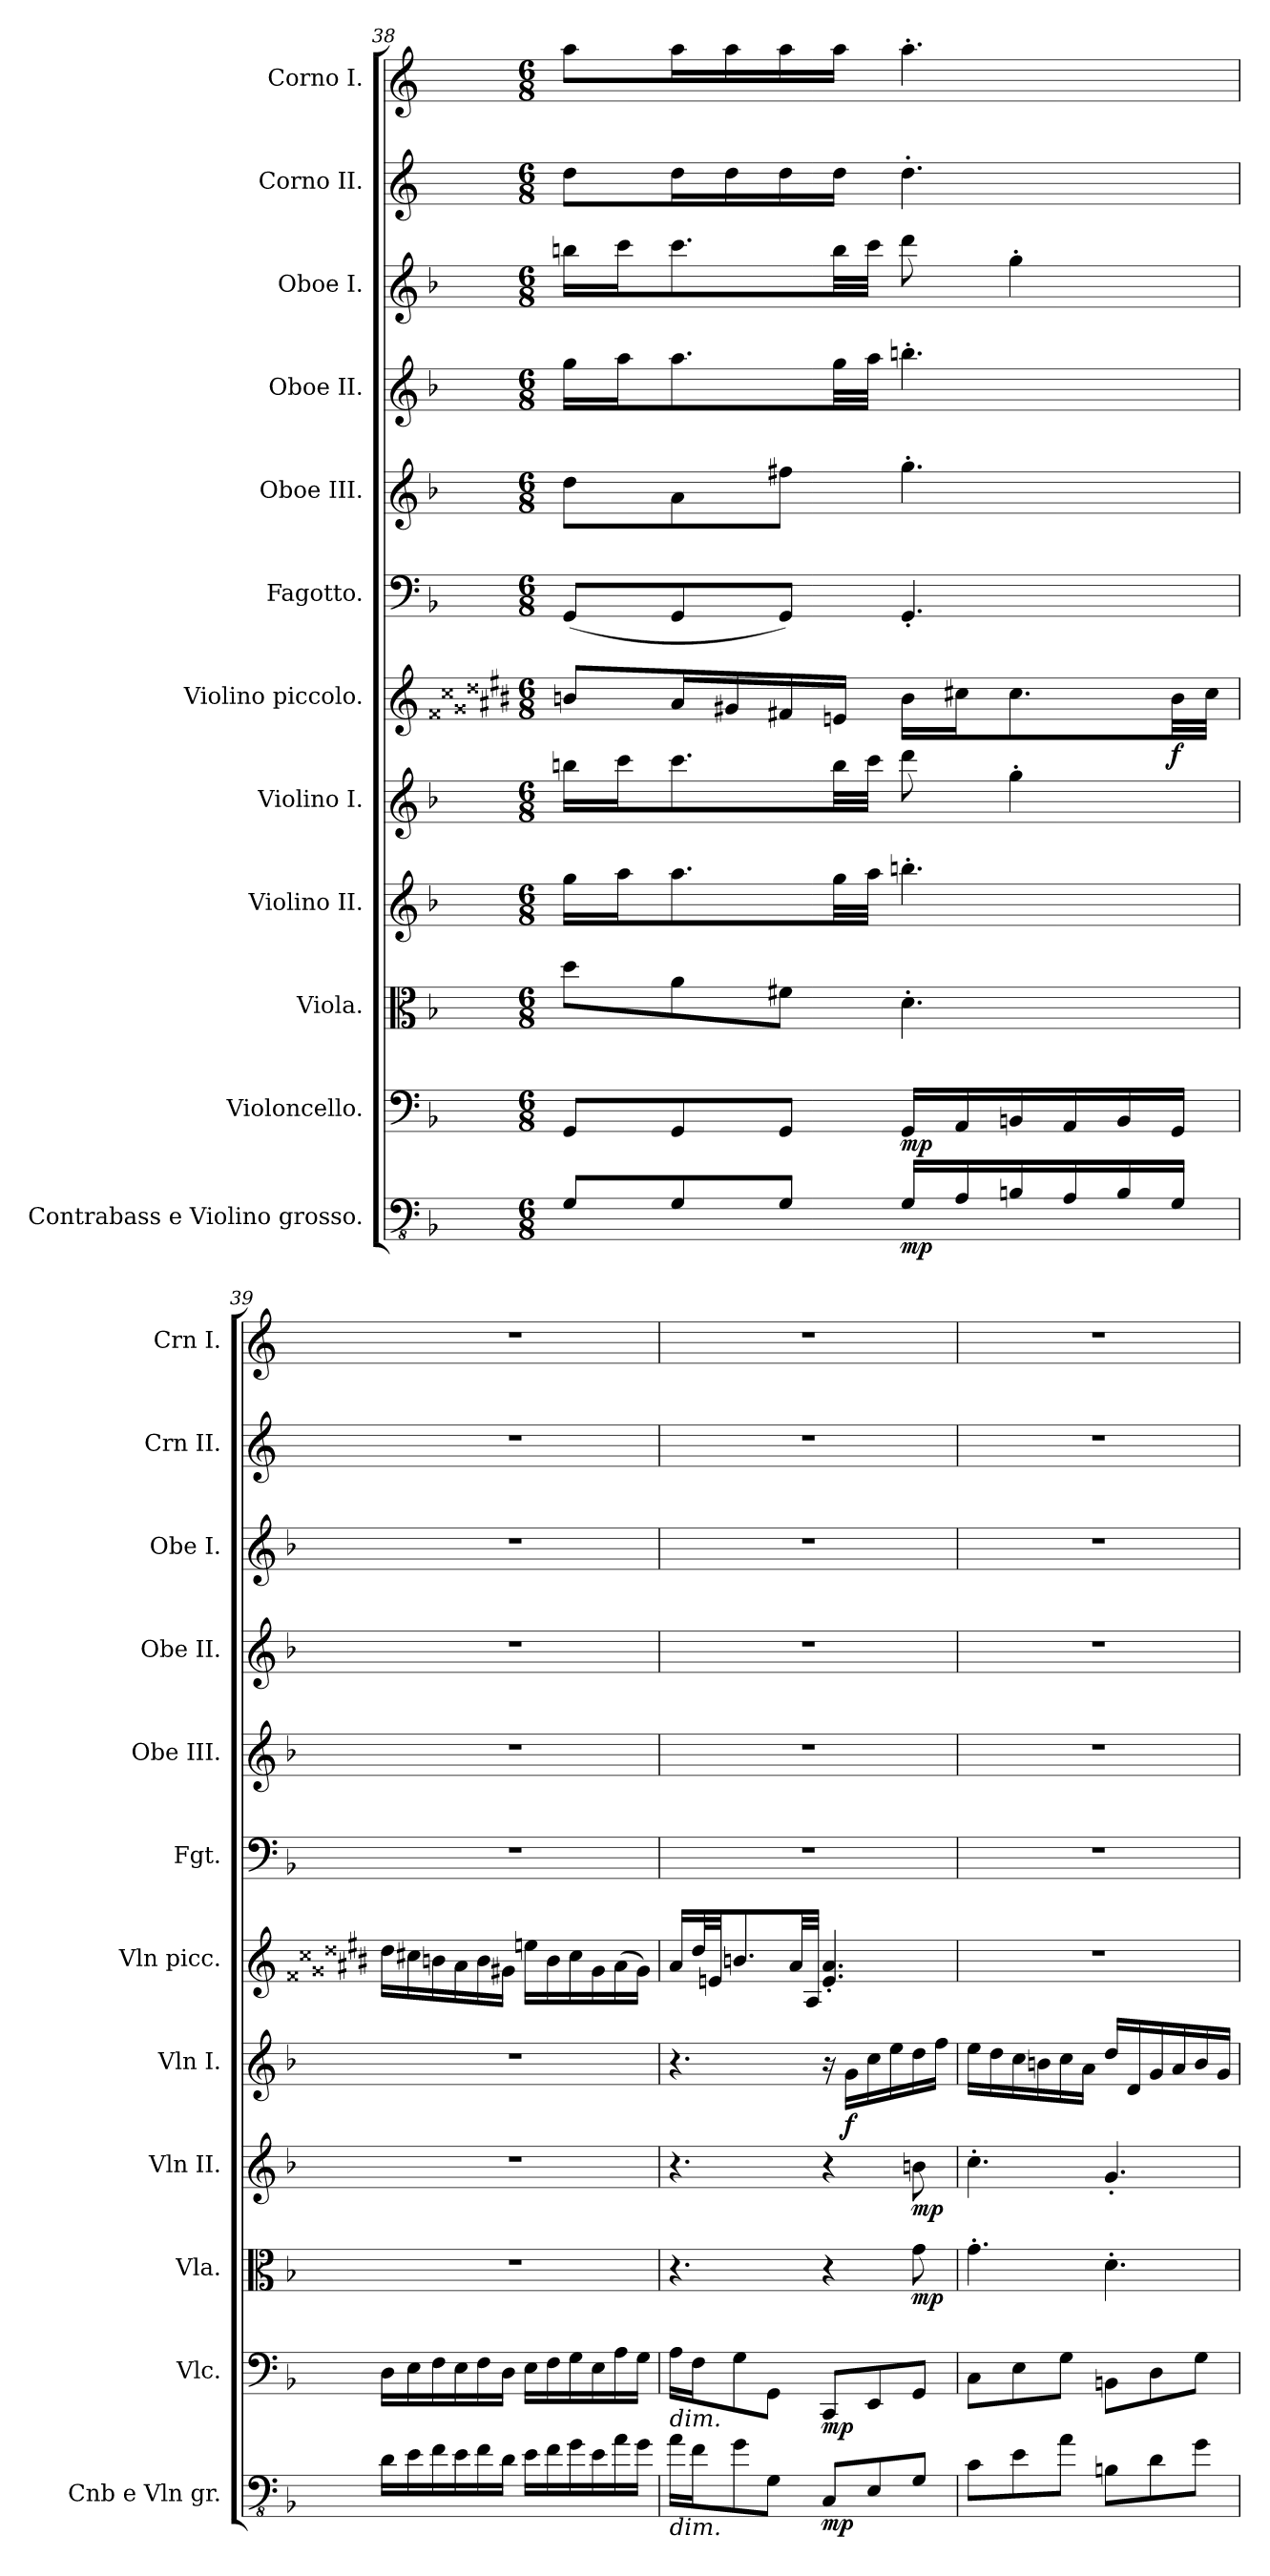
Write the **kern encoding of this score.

**kern	**dynam	**kern	**dynam	**kern	**dynam	**kern	**dynam	**kern	**dynam	**kern	**dynam	**kern	**kern	**kern	**kern	**kern	**kern
*part12	*part12	*part11	*part11	*part10	*part10	*part9	*part9	*part8	*part8	*part7	*part7	*part6	*part5	*part4	*part3	*part2	*part1
*staff12	*staff12	*staff11	*staff11	*staff10	*staff10	*staff9	*staff9	*staff8	*staff8	*staff7	*staff7	*staff6	*staff5	*staff4	*staff3	*staff2	*staff1
*I"Contrabass e Violino grosso.	*	*I"Violoncello.	*	*I"Viola.	*	*I"Violino II.	*	*I"Violino I.	*	*I"Violino piccolo.	*	*I"Fagotto.	*I"Oboe III.	*I"Oboe II.	*I"Oboe I.	*I"Corno II.	*I"Corno I.
*I'Cnb e Vln gr.	*	*I'Vlc.	*	*I'Vla.	*	*I'Vln II.	*	*I'Vln I.	*	*I'Vln picc.	*	*I'Fgt.	*I'Obe III.	*I'Obe II.	*I'Obe I.	*I'Crn II.	*I'Crn I.
*clefFv4	*	*clefF4	*	*clefC3	*	*clefG2	*	*clefG2	*	*clefG2	*	*clefF4	*clefG2	*clefG2	*clefG2	*clefG2	*clefG2
*ITrd7c12	*	*	*	*	*	*	*	*	*	*ITrd-1c-3	*	*	*	*	*	*ITrd4c7	*ITrd4c7
*k[b-]	*	*k[b-]	*	*k[b-]	*	*k[b-]	*	*k[b-]	*	*k[f##c##g##d##a#e#b#]	*	*k[b-]	*k[b-]	*k[b-]	*k[b-]	*k[b-]	*k[b-]
*M6/8	*	*M6/8	*	*M6/8	*	*M6/8	*	*M6/8	*	*M6/8	*	*M6/8	*M6/8	*M6/8	*M6/8	*M6/8	*M6/8
=38	=38	=38	=38	=38	=38	=38	=38	=38	=38	=38	=38	=38	=38	=38	=38	=38	=38
8GGG/L	.	8GG/L	.	8dd\L	.	16gg\LL	.	16bbn\LL	.	8cc##/L	.	(<8GG/L	8dd\L	16gg\LL	16bbn\LL	8g\L	8dd\L
.	.	.	.	.	.	16aa\J	.	16ccc\J	.	.	.	.	.	16aa\J	16ccc\J	.	.
8GGG/	.	8GG/	.	8a\	.	8.aa\	.	8.ccc\	.	16b#/L	.	8GG/	8a\	8.aa\	8.ccc\	16g\L	16dd\L
.	.	.	.	.	.	.	.	.	.	16a##X/	.	.	.	.	.	16g\	16dd\
8GGG/J	.	8GG/J	.	8f#X\J	.	.	.	.	.	16g##/	.	8GG/J)	8ff#X\J	.	.	16g\	16dd\
.	.	.	.	.	.	32gg\LL	.	32bb\LL	.	16f##/JJ	.	.	.	32gg\LL	32bb\LL	16g\JJ	16dd\JJ
.	.	.	.	.	.	32aa\JJJ	.	32ccc\JJJ	.	.	.	.	.	32aa\JJJ	32ccc\JJJ	.	.
!	!LO:DY:b	!	!LO:DY:b	!	!	!	!	!	!	!	!	!	!	!	!	!	!
16GGG/LL	mp	16GG/LL	mp	4.d'\	.	4.bbn'\	.	8ddd\	.	16cc##\LL	.	4.GG'/	4.gg'\	4.bbn'\	8ddd\	4.g'\	4.dd'\
16AAA/	.	16AA/	.	.	.	.	.	.	.	16dd##\J	.	.	.	.	.	.	.
16BBBn/	.	16BBn/	.	.	.	.	.	4gg'\	.	8.dd##\	.	.	.	.	4gg'\	.	.
16AAA/	.	16AA/	.	.	.	.	.	.	.	.	.	.	.	.	.	.	.
16BBB/	.	16BB/	.	.	.	.	.	.	.	.	.	.	.	.	.	.	.
!	!	!	!	!	!	!	!	!	!	!	!LO:DY:b	!	!	!	!	!	!
16GGG/JJ	.	16GG/JJ	.	.	.	.	.	.	.	32cc##\LL	f	.	.	.	.	.	.
.	.	.	.	.	.	.	.	.	.	32dd##\JJJ	.	.	.	.	.	.	.
=39	=39	=39	=39	=39	=39	=39	=39	=39	=39	=39	=39	=39	=39	=39	=39	=39	=39
16DD\LL	.	16D\LL	.	2.r	.	2.r	.	2.r	.	16ee#\LL	.	2.r	2.r	2.r	2.r	2.r	2.r
16EE\	.	16E\	.	.	.	.	.	.	.	16dd##\	.	.	.	.	.	.	.
16FF\	.	16F\	.	.	.	.	.	.	.	16cc##\	.	.	.	.	.	.	.
16EE\	.	16E\	.	.	.	.	.	.	.	16b#\	.	.	.	.	.	.	.
16FF\	.	16F\	.	.	.	.	.	.	.	16cc##\	.	.	.	.	.	.	.
16DD\JJ	.	16D\JJ	.	.	.	.	.	.	.	16a##X\JJ	.	.	.	.	.	.	.
16EE\LL	.	16E\LL	.	.	.	.	.	.	.	16ff##\LL	.	.	.	.	.	.	.
16FF\	.	16F\	.	.	.	.	.	.	.	16cc##\	.	.	.	.	.	.	.
16GG\	.	16G\	.	.	.	.	.	.	.	16dd##\	.	.	.	.	.	.	.
16EE\	.	16E\	.	.	.	.	.	.	.	16a##\	.	.	.	.	.	.	.
16AA\	.	16A\	.	.	.	.	.	.	.	(>16b#\	.	.	.	.	.	.	.
16GG\JJ	.	16G\JJ	.	.	.	.	.	.	.	16a##\JJ)	.	.	.	.	.	.	.
!!LO:PB:g=z
=40	=40	=40	=40	=40	=40	=40	=40	=40	=40	=40	=40	=40	=40	=40	=40	=40	=40
!	!	!LO:TX:b:i:t=dim.	!	!	!	!	!	!	!	!	!	!	!	!	!	!	!
!LO:TX:b:i:t=dim.	!	!	!	!	!	!	!	!	!	!	!	!	!	!	!	!	!
16AA\LL	.	16A\LL	.	4.r	.	4.r	.	4.r	.	16b#/LL	.	2.r	2.r	2.r	2.r	2.r	2.r
16FF\J	.	16F\J	.	.	.	.	.	.	.	32ee#/L	.	.	.	.	.	.	.
.	.	.	.	.	.	.	.	.	.	32f##/JJ	.	.	.	.	.	.	.
8GG\	.	8G\	.	.	.	.	.	.	.	8.cc##/	.	.	.	.	.	.	.
8GGG\J	.	8GG\J	.	.	.	.	.	.	.	.	.	.	.	.	.	.	.
.	.	.	.	.	.	.	.	.	.	32b#/LL	.	.	.	.	.	.	.
.	.	.	.	.	.	.	.	.	.	32B#/JJJ	.	.	.	.	.	.	.
!	!LO:DY:b	!	!LO:DY:b	!	!	!	!	!	!	!	!	!	!	!	!	!	!
8CCC/L	mp	8CC/L	mp	4r	.	4r	.	16r	.	4.f##/' 4.b#/'	.	.	.	.	.	.	.
!	!	!	!	!	!	!	!	!	!LO:DY:b	!	!	!	!	!	!	!	!
.	.	.	.	.	.	.	.	16g\LL	f	.	.	.	.	.	.	.	.
8EEE/	.	8EE/	.	.	.	.	.	16cc\	.	.	.	.	.	.	.	.	.
.	.	.	.	.	.	.	.	16ee\	.	.	.	.	.	.	.	.	.
!	!	!	!	!	!LO:DY:b	!	!LO:DY:b	!	!	!	!	!	!	!	!	!	!
8GGG/J	.	8GG/J	.	8g\	mp	8bn\	mp	16dd\	.	.	.	.	.	.	.	.	.
.	.	.	.	.	.	.	.	16ff\JJ	.	.	.	.	.	.	.	.	.
=41	=41	=41	=41	=41	=41	=41	=41	=41	=41	=41	=41	=41	=41	=41	=41	=41	=41
8CC\L	.	8C\L	.	4.g'\	.	4.cc'\	.	16ee\LL	.	2.r	.	2.r	2.r	2.r	2.r	2.r	2.r
.	.	.	.	.	.	.	.	16dd\	.	.	.	.	.	.	.	.	.
8EE\	.	8E\	.	.	.	.	.	16cc\	.	.	.	.	.	.	.	.	.
.	.	.	.	.	.	.	.	16bn\	.	.	.	.	.	.	.	.	.
8AA\J	.	8G\J	.	.	.	.	.	16cc\	.	.	.	.	.	.	.	.	.
.	.	.	.	.	.	.	.	16a\JJ	.	.	.	.	.	.	.	.	.
8BBBn\L	.	8BBn\L	.	4.d'\	.	4.g'/	.	16dd/LL	.	.	.	.	.	.	.	.	.
.	.	.	.	.	.	.	.	16d/	.	.	.	.	.	.	.	.	.
8DD\	.	8D\	.	.	.	.	.	16g/	.	.	.	.	.	.	.	.	.
.	.	.	.	.	.	.	.	16a/	.	.	.	.	.	.	.	.	.
8GG\J	.	8G\J	.	.	.	.	.	16b/	.	.	.	.	.	.	.	.	.
.	.	.	.	.	.	.	.	16g/JJ	.	.	.	.	.	.	.	.	.
=	=	=	=	=	=	=	=	=	=	=	=	=	=	=	=	=	=
*-	*-	*-	*-	*-	*-	*-	*-	*-	*-	*-	*-	*-	*-	*-	*-	*-	*-
